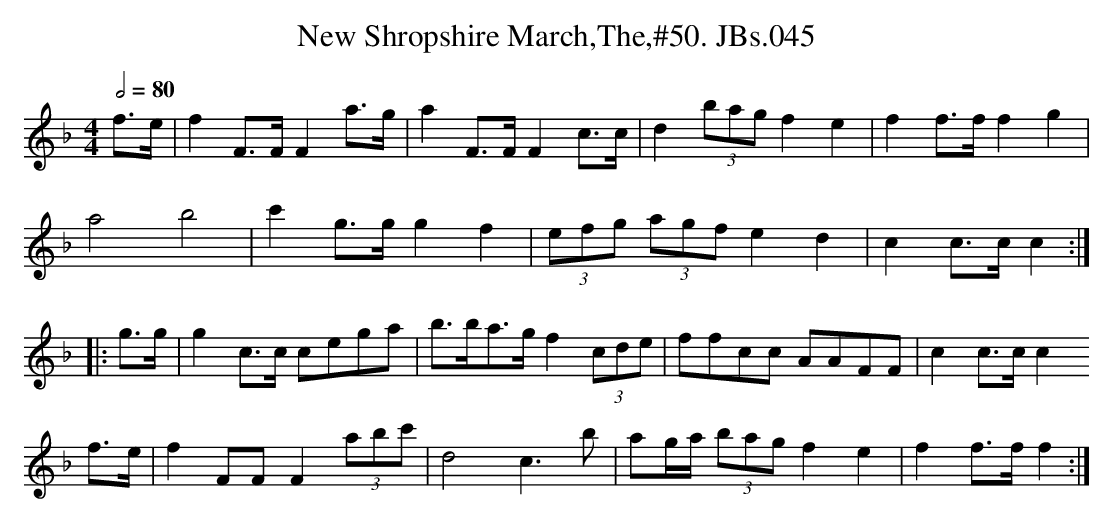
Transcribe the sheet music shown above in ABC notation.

X:1
T:New Shropshire March,The,#50. JBs.045
M:4/4
L:1/8
Q:1/2=80
K:F major
f>e|f2F>FF2a>g|a2F>F F2c>c|d2 (3bag f2e2|f2f>f f2g2|
a4 b4|c'2 g>gg2f2|(3efg (3agf e2d2|c2c>cc2:|
|:g>g|g2c>c cega|b>ba>g f2(3cde|ffcc AAFF|c2c>cc2
f>e|f2FF F2(3abc'|d4c3b|ag/a/ (3bagf2e2|f2f>f f2:|
